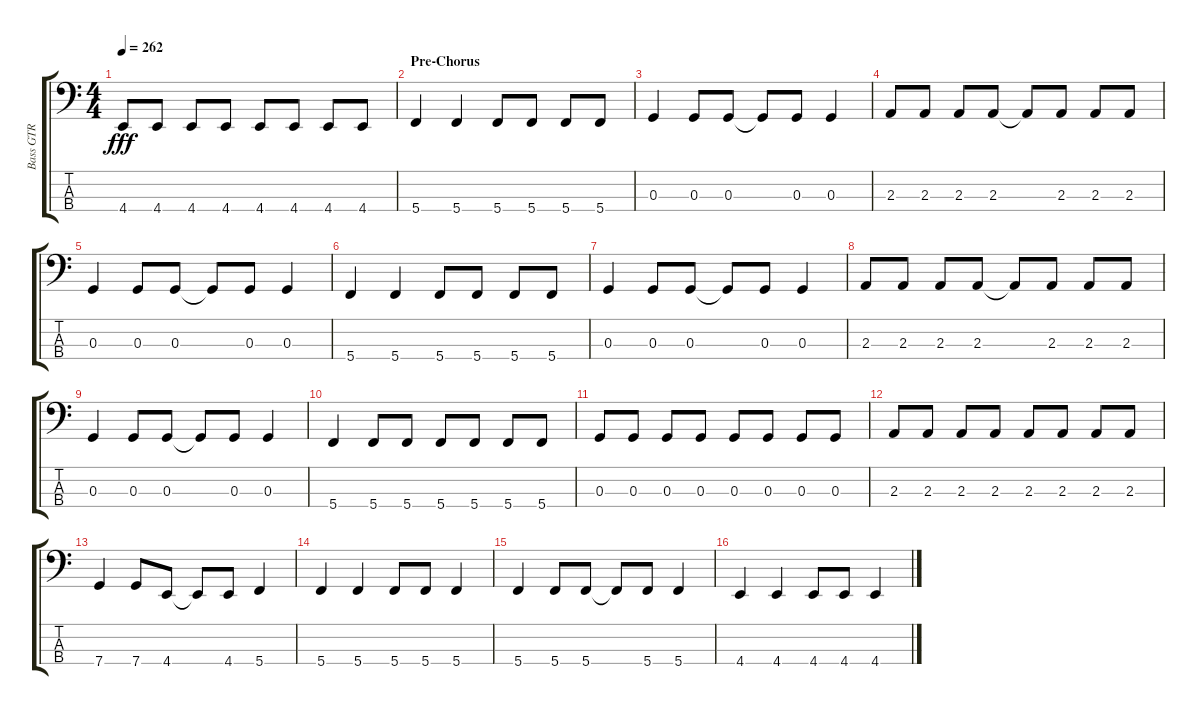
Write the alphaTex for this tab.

\track ("Bass GTR" "Bass GTR") {instrument electricbassfinger}
\staff {score tabs}
\tuning (F2 C2 G1 C1) {hide}
\ts (4 4)
\tempo 262
\clef f4
\ks aminor
4.4.8{dy fff} 4.4.8 4.4.8 4.4.8 4.4.8 4.4.8 4.4.8 4.4.8 |
\section ("" "Pre-Chorus")
5.4.4 5.4.4 5.4.8 5.4.8 5.4.8 5.4.8 |
0.3.4 0.3.8 0.3.8 0.3{t}.8 0.3.8 0.3.4 |
2.3.8 2.3.8 2.3.8 2.3.8 2.3{t}.8 2.3.8 2.3.8 2.3.8 |
0.3.4 0.3.8 0.3.8 0.3{t}.8 0.3.8 0.3.4 |
5.4.4 5.4.4 5.4.8 5.4.8 5.4.8 5.4.8 |
0.3.4 0.3.8 0.3.8 0.3{t}.8 0.3.8 0.3.4 |
2.3.8 2.3.8 2.3.8 2.3.8 2.3{t}.8 2.3.8 2.3.8 2.3.8 |
0.3.4 0.3.8 0.3.8 0.3{t}.8 0.3.8 0.3.4 |
5.4.4 5.4.8 5.4.8 5.4.8 5.4.8 5.4.8 5.4.8 |
0.3.8 0.3.8 0.3.8 0.3.8 0.3.8 0.3.8 0.3.8 0.3.8 |
2.3.8 2.3.8 2.3.8 2.3.8 2.3.8 2.3.8 2.3.8 2.3.8 |
7.4.4 7.4.8 4.4.8 4.4{t}.8 4.4.8 5.4.4 |
5.4.4 5.4.4 5.4.8 5.4.8 5.4.4 |
5.4.4 5.4.8 5.4.8 5.4{t}.8 5.4.8 5.4.4 |
4.4.4 4.4.4 4.4.8 4.4.8 4.4.4
